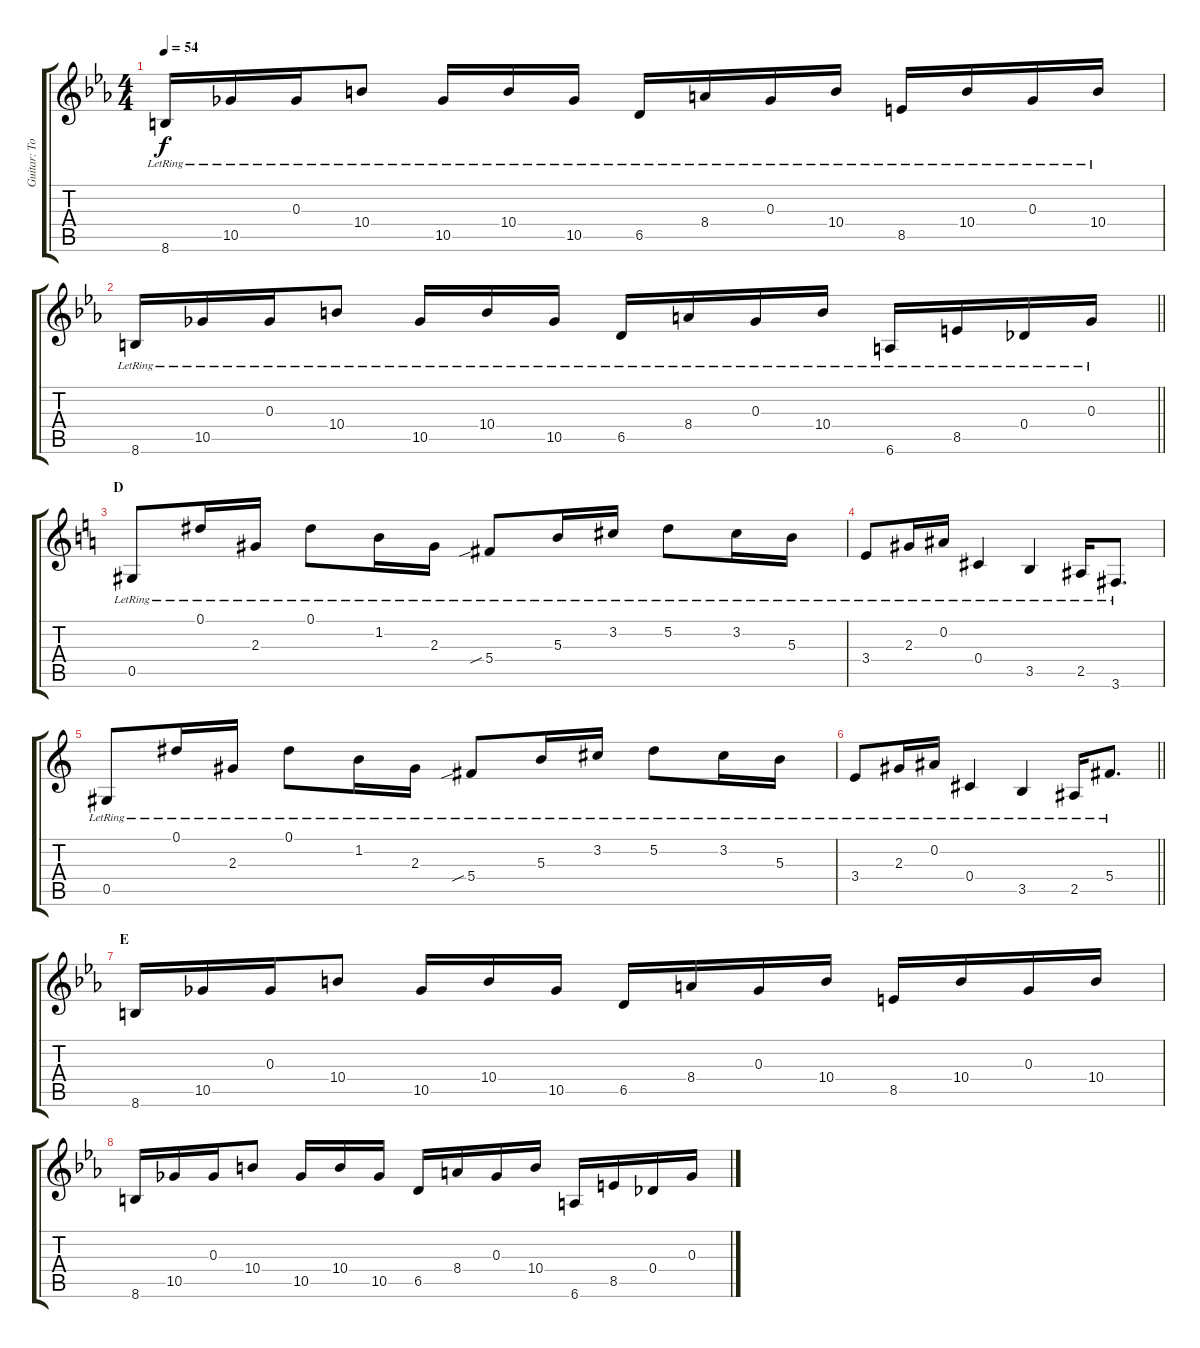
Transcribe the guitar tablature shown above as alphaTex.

\track ("Guitar: Tony" "Guitar: To") {instrument acousticguitarsteel}
\staff {score tabs}
\tuning (Eb4 Bb3 Gb3 Db3 Ab2 Eb2) {hide}
\ts (4 4)
\tempo 54
\clef g2
\ks eb
8.6{lr}.16{dy f} 10.5{lr}.16 0.3{lr}.16 10.4{lr}.8 10.5{lr}.16 10.4{lr}.16 10.5{lr}.16 6.5{lr}.16 8.4{lr}.16 0.3{lr}.16 10.4{lr}.16 8.5{lr}.16 10.4{lr}.16 0.3{lr}.16 10.4{lr}.16 |
\barLineRight lightlight
8.6{lr}.16 10.5{lr}.16 0.3{lr}.16 10.4{lr}.8 10.5{lr}.16 10.4{lr}.16 10.5{lr}.16 6.5{lr}.16 8.4{lr}.16 0.3{lr}.16 10.4{lr}.16 6.6{lr}.16 8.5{lr}.16 0.4{lr}.16 0.3{lr}.16 |
\section ("" "D")
\ks c
0.5{lr}.8 0.1{lr}.16 2.3{lr}.16 0.1{lr}.8 1.2{lr}.16 2.3{lr}.16 5.4{sib lr}.8 5.3{lr}.16 3.2{lr}.16 5.2{lr}.8 3.2{lr}.16 5.3{lr}.16 |
3.4{lr}.8 2.3{lr}.16 0.2{lr}.16 0.4{lr}.4 3.5{lr}.4 2.5{lr}.16 3.6{lr}.8{d} |
0.5{lr}.8 0.1{lr}.16 2.3{lr}.16 0.1{lr}.8 1.2{lr}.16 2.3{lr}.16 5.4{sib lr}.8 5.3{lr}.16 3.2{lr}.16 5.2{lr}.8 3.2{lr}.16 5.3{lr}.16 |
\barLineRight lightlight
3.4{lr}.8 2.3{lr}.16 0.2{lr}.16 0.4{lr}.4 3.5{lr}.4 2.5{lr}.16 5.4{lr}.8{d} |
\section ("" "E")
\ks eb
8.6.16 10.5.16 0.3.16 10.4.8 10.5.16 10.4.16 10.5.16 6.5.16 8.4.16 0.3.16 10.4.16 8.5.16 10.4.16 0.3.16 10.4.16 |
8.6.16 10.5.16 0.3.16 10.4.8 10.5.16 10.4.16 10.5.16 6.5.16 8.4.16 0.3.16 10.4.16 6.6.16 8.5.16 0.4.16 0.3.16
